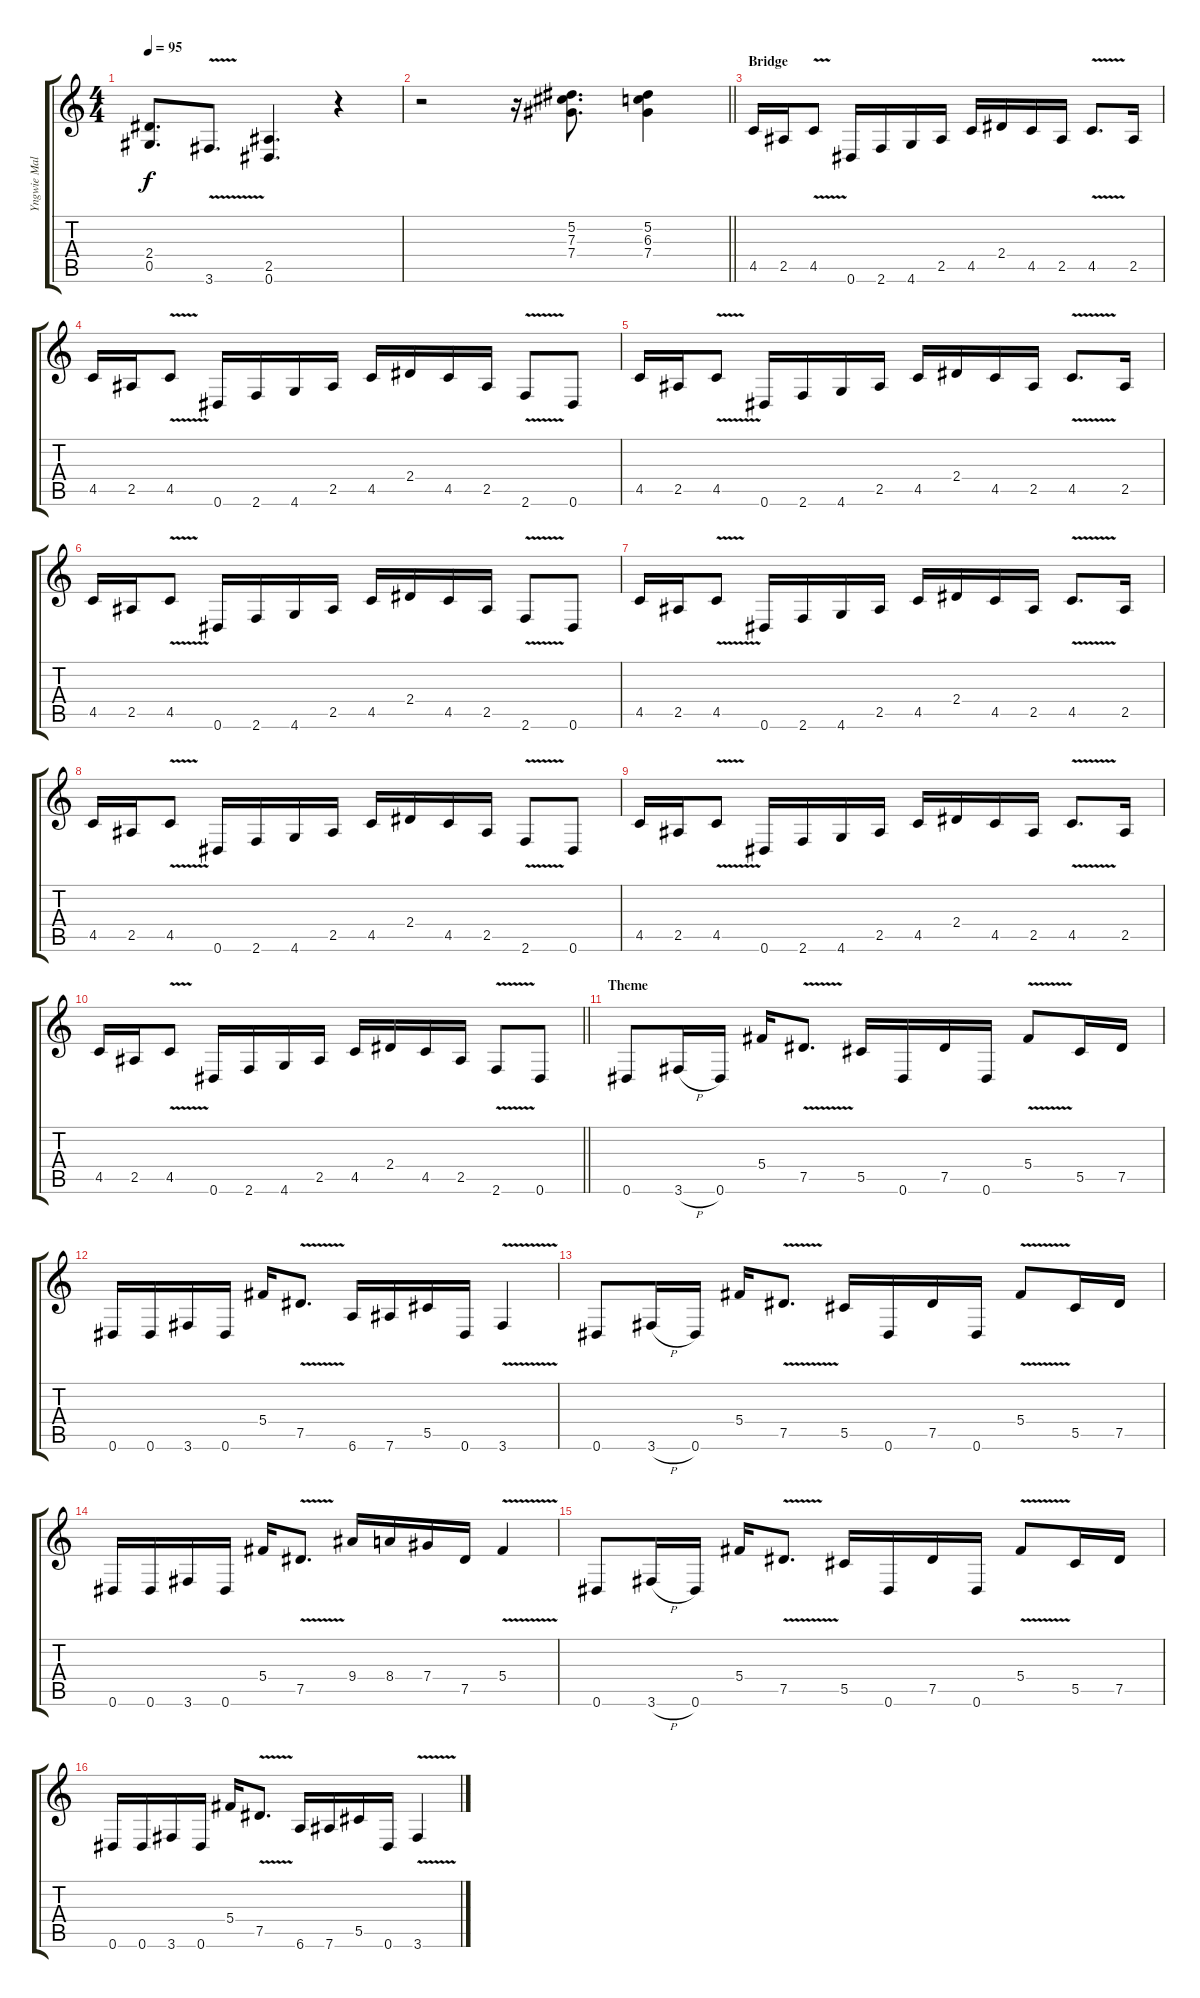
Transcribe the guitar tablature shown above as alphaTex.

\track ("Yngwie Malmsteen" "Yngwie Mal") {instrument overdrivenguitar}
\staff {score tabs}
\tuning (Eb4 Bb3 Gb3 Db3 Ab2 Eb2) {hide}
\ts (4 4)
\tempo 95
\clef g2
\ks c
(2.4 0.5).8{d dy f} 3.6{v}.8{d} (2.5 0.6).4{d} r.4 |
\barLineRight lightlight
r.2 r.16 (5.2 7.3 7.4).8{d} (5.2 6.3 7.4).4 |
\section ("" "Bridge")
4.5.16 2.5.16 4.5{v}.8 0.6.16 2.6.16 4.6.16 2.5.16 4.5.16 2.4.16 4.5.16 2.5.16 4.5{v}.8{d} 2.5.16 |
4.5.16 2.5.16 4.5{v}.8 0.6.16 2.6.16 4.6.16 2.5.16 4.5.16 2.4.16 4.5.16 2.5.16 2.6{v}.8 0.6.8 |
4.5.16 2.5.16 4.5{v}.8 0.6.16 2.6.16 4.6.16 2.5.16 4.5.16 2.4.16 4.5.16 2.5.16 4.5{v}.8{d} 2.5.16 |
4.5.16 2.5.16 4.5{v}.8 0.6.16 2.6.16 4.6.16 2.5.16 4.5.16 2.4.16 4.5.16 2.5.16 2.6{v}.8 0.6.8 |
4.5.16 2.5.16 4.5{v}.8 0.6.16 2.6.16 4.6.16 2.5.16 4.5.16 2.4.16 4.5.16 2.5.16 4.5{v}.8{d} 2.5.16 |
4.5.16 2.5.16 4.5{v}.8 0.6.16 2.6.16 4.6.16 2.5.16 4.5.16 2.4.16 4.5.16 2.5.16 2.6{v}.8 0.6.8 |
4.5.16 2.5.16 4.5{v}.8 0.6.16 2.6.16 4.6.16 2.5.16 4.5.16 2.4.16 4.5.16 2.5.16 4.5{v}.8{d} 2.5.16 |
\barLineRight lightlight
4.5.16 2.5.16 4.5{v}.8 0.6.16 2.6.16 4.6.16 2.5.16 4.5.16 2.4.16 4.5.16 2.5.16 2.6{v}.8 0.6.8 |
\section ("" "Theme")
0.6.8 3.6{h}.16 0.6.16 5.4.16 7.5{v}.8{d} 5.5.16 0.6.16 7.5.16 0.6.16 5.4{v}.8 5.5.16 7.5.16 |
0.6.16 0.6.16 3.6.16 0.6.16 5.4.16 7.5{v}.8{d} 6.6.16 7.6.16 5.5.16 0.6.16 3.6{v}.4 |
0.6.8 3.6{h}.16 0.6.16 5.4.16 7.5{v}.8{d} 5.5.16 0.6.16 7.5.16 0.6.16 5.4{v}.8 5.5.16 7.5.16 |
0.6.16 0.6.16 3.6.16 0.6.16 5.4.16 7.5{v}.8{d} 9.4.16 8.4.16 7.4.16 7.5.16 5.4{v}.4 |
0.6.8 3.6{h}.16 0.6.16 5.4.16 7.5{v}.8{d} 5.5.16 0.6.16 7.5.16 0.6.16 5.4{v}.8 5.5.16 7.5.16 |
0.6.16 0.6.16 3.6.16 0.6.16 5.4.16 7.5{v}.8{d} 6.6.16 7.6.16 5.5.16 0.6.16 3.6{v}.4
